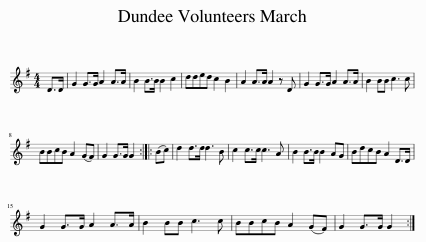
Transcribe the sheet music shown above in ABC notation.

X:1
L:1/8
M:4/4
I:linebreak $
K:G
V:1 treble
V:1
 D>D | G2 G>G A2 A>A | B2 B>B B2 c2 | dded c2 B2 | A2 A>A A2 z D | %5
 G2 G>G A2 A>A | B2 BB c3 c |$ BBcB A2 (GF) | G2 G>G G2 :: (Bc) | %10
 d2 d>d d3 B | c2 c>c c3 A | B2 B>B B2 AG | BdcB A2 D>D |$ G2 G>G A2 A>A | %15
 B2 BB c3 c | BBcB A2 (GF) | G2 G>G G2 :| %18
